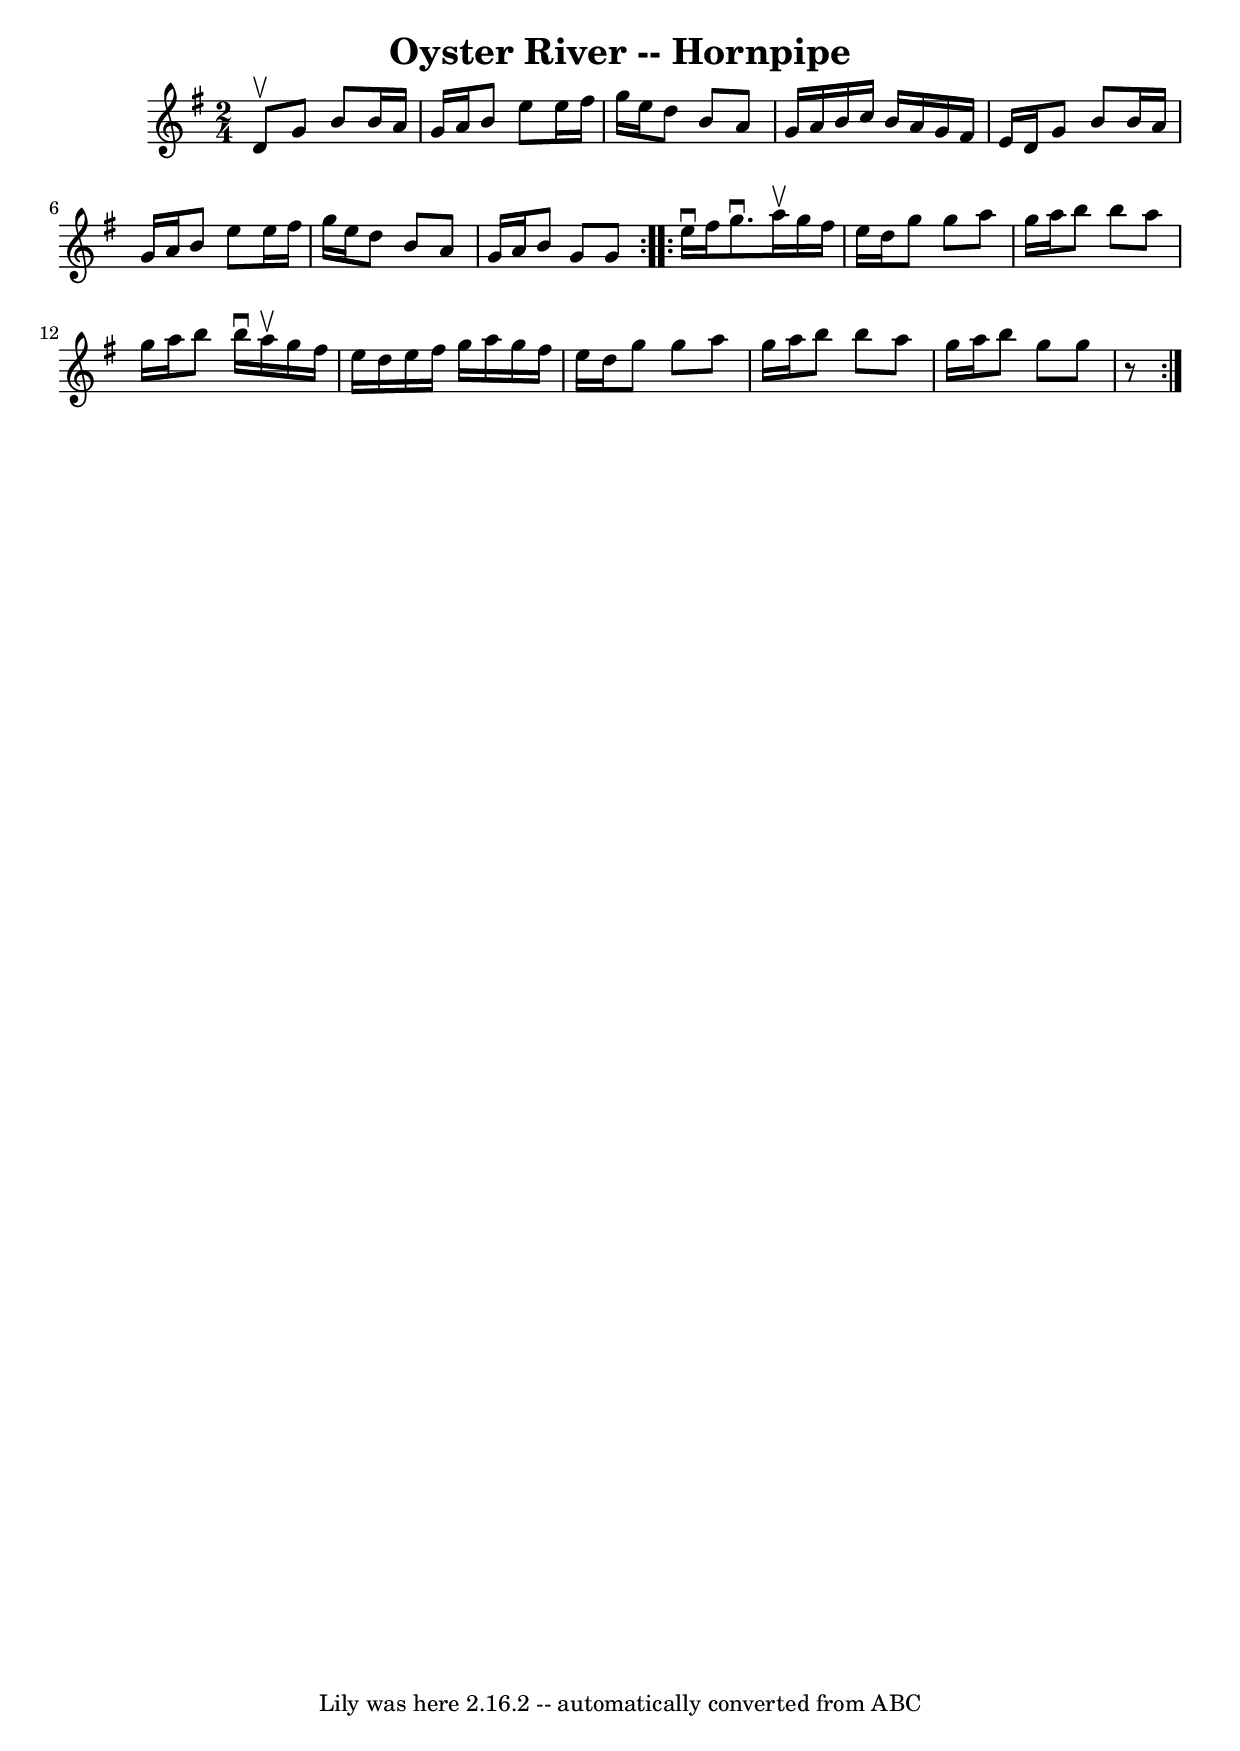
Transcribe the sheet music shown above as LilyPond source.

\version "2.16.2"
\include "Mammoth.ily"
\header {
  %% book = "Cole's 1000 Fiddle Tunes"
  crossRefNumber = "1"
  footnotes = ""
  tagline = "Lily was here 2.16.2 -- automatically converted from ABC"
  title = "Oyster River -- Hornpipe"

}
voicedefault =  {



  \repeat volta 2 {

    \time 2/4 
    \key g \major
    d'8^\upbow |
    g'8 b'8 b'16 a'16    
    g'16 a'16  |
    b'8 e''8 e''16 fis''16 g''16 e''16  
    |
    d''8 b'8 a'8 g'16 a'16  |
    b'16 c''16 b'16 
    a'16 g'16 fis'16 e'16 d'16  |
    g'8 b'8 b'16    
    a'16 g'16 a'16  |
    b'8 e''8 e''16 fis''16 g''16    
    e''16  |
    d''8 b'8 a'8 g'16 a'16  |
    b'8 g'8    
    g'8  
  }     
  \repeat volta 2 {
    e''16^\downbow fis''16  |
    g''8. 
    ^\downbow a''16^\upbow g''16 fis''16 e''16 d''16  |
    g''8 
    g''8 a''8 g''16 a''16  |
    b''8 b''8 a''8 g''16    
    a''16  |
    b''8 b''16^\downbow a''16^\upbow g''16 fis''16    
    e''16 d''16  |
    e''16 fis''16 g''16 a''16 g''16    
    fis''16 e''16 d''16  |
    g''8 g''8 a''8 g''16 a''16  
    |
    b''8 b''8 a''8 g''16 a''16  |
    b''8 g''8    
    g''8    r8 
  }   

}

\score{
  <<

    \context Staff="default"
    {
      \voicedefault 
      
    }

  >>
  \layout {
    
  }
  \midi {
  }

}
